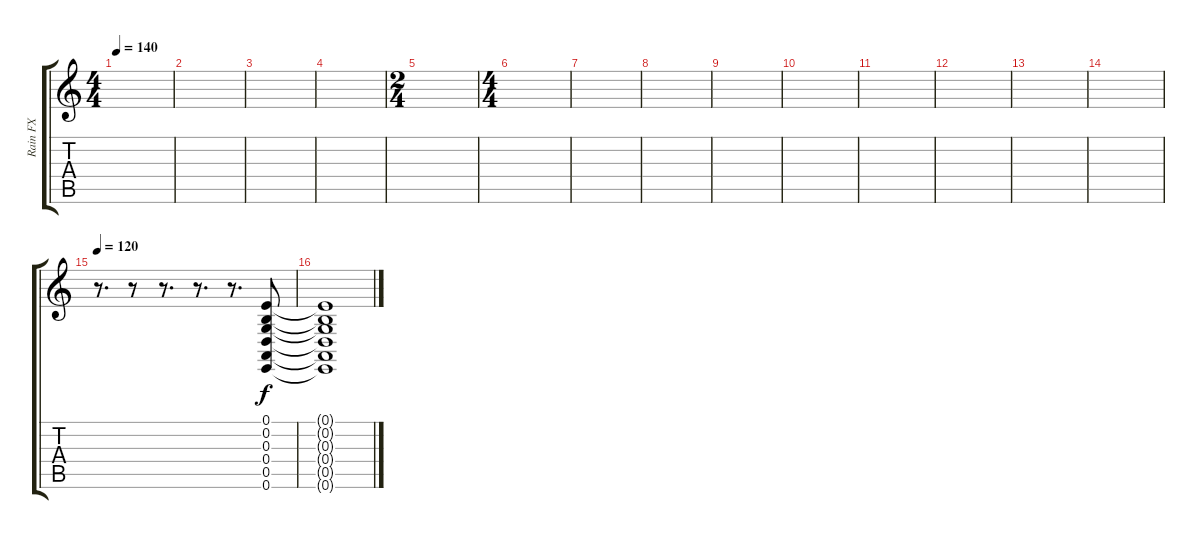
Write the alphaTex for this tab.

\track ("Rain FX" "Rain FX") {instrument applause}
\staff {score tabs}
\tuning (E4 B3 G3 D3 A2 E2) {hide}
\ts (4 4)
\tempo 140
\clef g2
\ks c
|
|
|
|
\ts (2 4)
|
\ts (4 4)
|
|
|
|
|
|
|
|
|
\tempo 120
r.8{d} r.8 r.8{d} r.8{d} r.8{d} (0.1 0.2 0.3 0.4 0.5 0.6).8 |
(0.1{t} 0.2{t} 0.3{t} 0.4{t} 0.5{t} 0.6{t}).1{volume 11 instrument applause}
